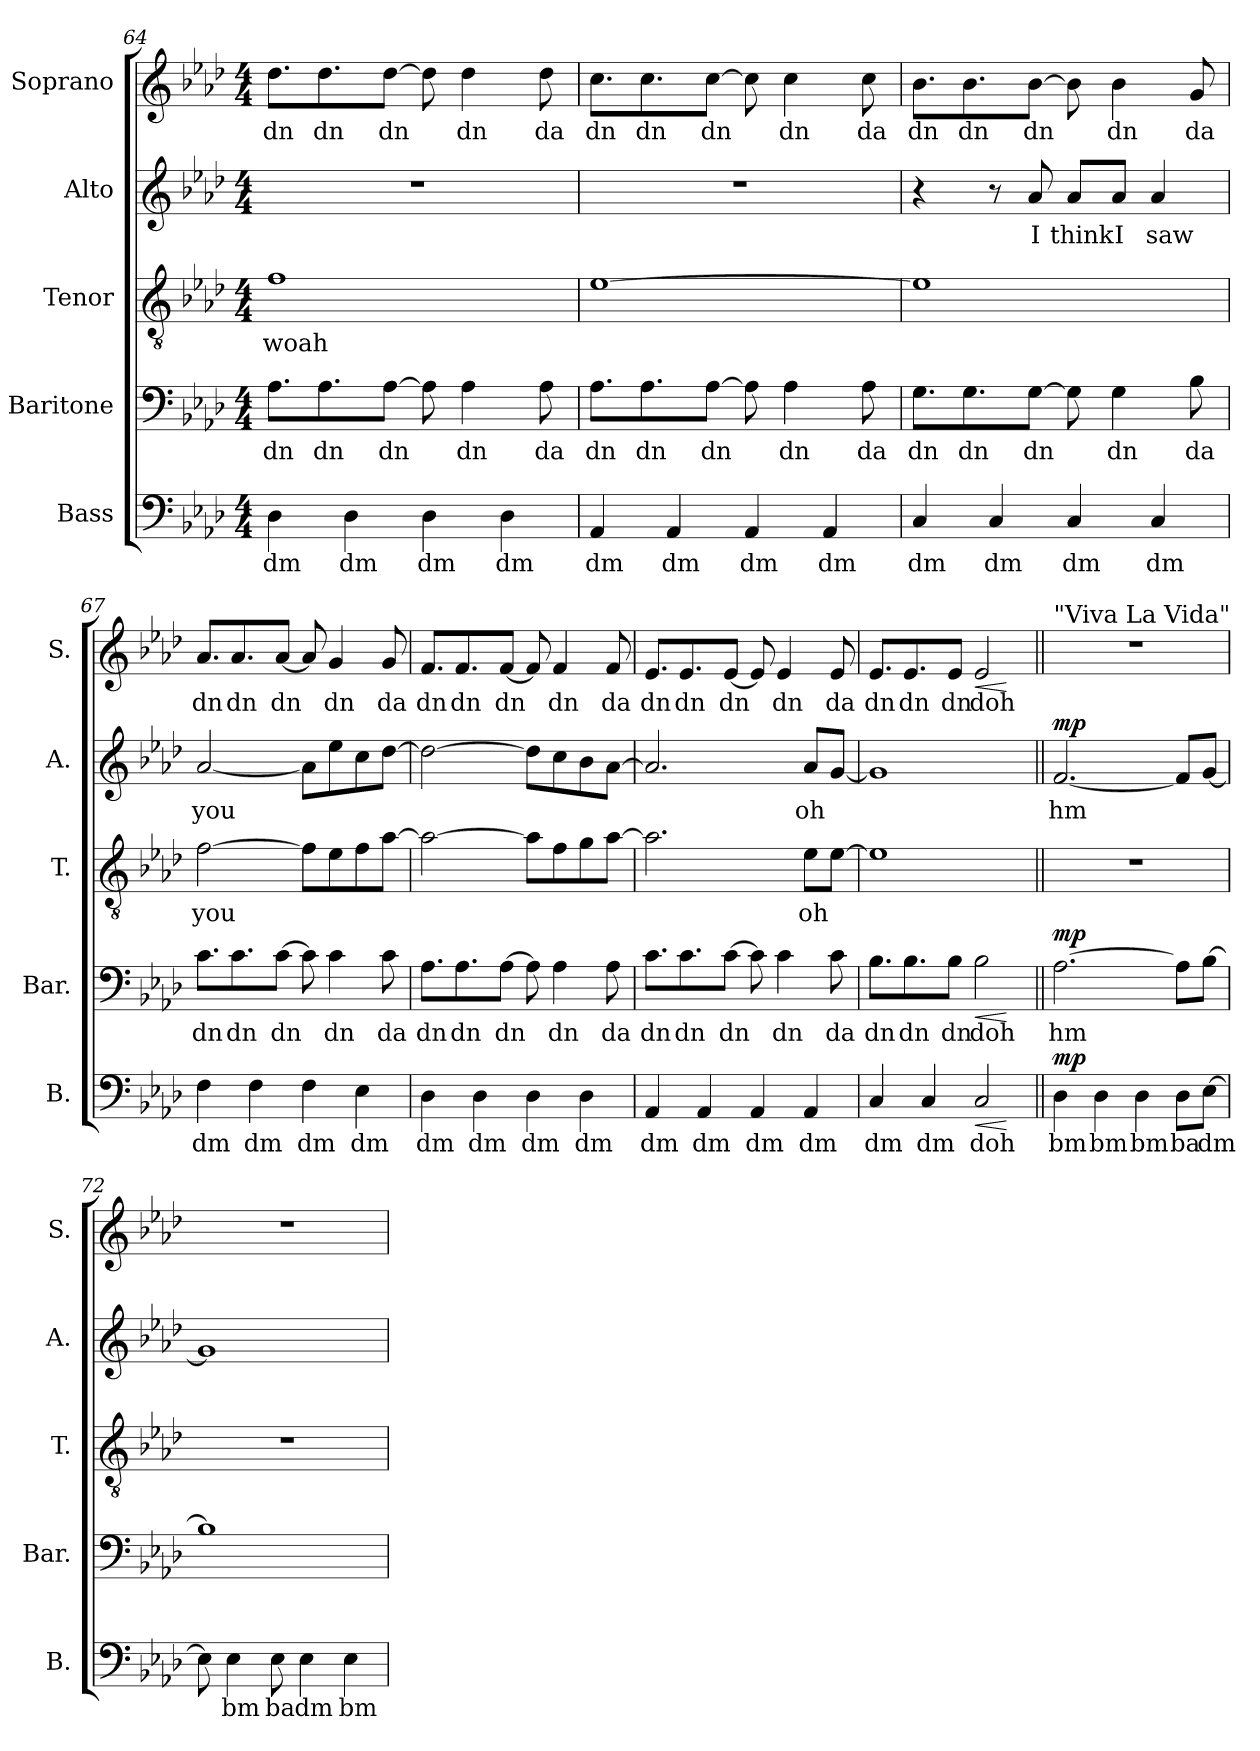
**kern	**text	**dynam	**kern	**text	**dynam	**kern	**text	**kern	**text	**dynam	**kern	**text	**dynam
*part5	*part5	*part5	*part4	*part4	*part4	*part3	*part3	*part2	*part2	*part2	*part1	*part1	*part1
*staff5	*staff5	*staff5	*staff4	*staff4	*staff4	*staff3	*staff3	*staff2	*staff2	*staff2	*staff1	*staff1	*staff1
*I"Bass	*	*	*I"Baritone	*	*	*I"Tenor	*	*I"Alto	*	*	*I"Soprano	*	*
*I'B.	*	*	*I'Bar.	*	*	*I'T.	*	*I'A.	*	*	*I'S.	*	*
*clefF4	*	*	*clefF4	*	*	*clefGv2	*	*clefG2	*	*	*clefG2	*	*
*k[b-e-a-d-]	*	*	*k[b-e-a-d-]	*	*	*k[b-e-a-d-]	*	*k[b-e-a-d-]	*	*	*k[b-e-a-d-]	*	*
*M4/4	*	*	*M4/4	*	*	*M4/4	*	*M4/4	*	*	*M4/4	*	*
=64	=64	=64	=64	=64	=64	=64	=64	=64	=64	=64	=64	=64	=64
!	!LO:LY:b	!	!	!LO:LY:b	!	!	!LO:LY:b	!	!	!	!	!LO:LY:b	!
4D-\	dm	.	8.A-\L	dn	.	1f	woah	1r	.	.	8.dd-\L	dn	.
!	!	!	!	!LO:LY:b	!	!	!	!	!	!	!	!LO:LY:b	!
.	.	.	8.A-\	dn	.	.	.	.	.	.	8.dd-\	dn	.
!	!LO:LY:b	!	!	!	!	!	!	!	!	!	!	!	!
4D-\	dm	.	.	.	.	.	.	.	.	.	.	.	.
!	!	!	!	!LO:LY:b	!	!	!	!	!	!	!	!LO:LY:b	!
.	.	.	[8A-\J	dn	.	.	.	.	.	.	[8dd-\J	dn	.
!	!LO:LY:b	!	!	!	!	!	!	!	!	!	!	!	!
4D-\	dm	.	8A-\]	.	.	.	.	.	.	.	8dd-\]	.	.
!	!	!	!	!LO:LY:b	!	!	!	!	!	!	!	!LO:LY:b	!
.	.	.	4A-\	dn	.	.	.	.	.	.	4dd-\	dn	.
!	!LO:LY:b	!	!	!	!	!	!	!	!	!	!	!	!
4D-\	dm	.	.	.	.	.	.	.	.	.	.	.	.
!	!	!	!	!LO:LY:b	!	!	!	!	!	!	!	!LO:LY:b	!
.	.	.	8A-\	da	.	.	.	.	.	.	8dd-\	da	.
=65	=65	=65	=65	=65	=65	=65	=65	=65	=65	=65	=65	=65	=65
!	!LO:LY:b	!	!	!LO:LY:b	!	!	!	!	!	!	!	!LO:LY:b	!
4AA-/	dm	.	8.A-\L	dn	.	[1e-	.	1r	.	.	8.cc\L	dn	.
!	!	!	!	!LO:LY:b	!	!	!	!	!	!	!	!LO:LY:b	!
.	.	.	8.A-\	dn	.	.	.	.	.	.	8.cc\	dn	.
!	!LO:LY:b	!	!	!	!	!	!	!	!	!	!	!	!
4AA-/	dm	.	.	.	.	.	.	.	.	.	.	.	.
!	!	!	!	!LO:LY:b	!	!	!	!	!	!	!	!LO:LY:b	!
.	.	.	[8A-\J	dn	.	.	.	.	.	.	[8cc\J	dn	.
!	!LO:LY:b	!	!	!	!	!	!	!	!	!	!	!	!
4AA-/	dm	.	8A-\]	.	.	.	.	.	.	.	8cc\]	.	.
!	!	!	!	!LO:LY:b	!	!	!	!	!	!	!	!LO:LY:b	!
.	.	.	4A-\	dn	.	.	.	.	.	.	4cc\	dn	.
!	!LO:LY:b	!	!	!	!	!	!	!	!	!	!	!	!
4AA-/	dm	.	.	.	.	.	.	.	.	.	.	.	.
!	!	!	!	!LO:LY:b	!	!	!	!	!	!	!	!LO:LY:b	!
.	.	.	8A-\	da	.	.	.	.	.	.	8cc\	da	.
=66	=66	=66	=66	=66	=66	=66	=66	=66	=66	=66	=66	=66	=66
!	!LO:LY:b	!	!	!LO:LY:b	!	!	!	!	!	!	!	!LO:LY:b	!
4C/	dm	.	8.G\L	dn	.	1e-]	.	4r	.	.	8.b-\L	dn	.
!	!	!	!	!LO:LY:b	!	!	!	!	!	!	!	!LO:LY:b	!
.	.	.	8.G\	dn	.	.	.	.	.	.	8.b-\	dn	.
!	!LO:LY:b	!	!	!	!	!	!	!	!	!	!	!	!
4C/	dm	.	.	.	.	.	.	8r	.	.	.	.	.
!	!	!	!	!LO:LY:b	!	!	!	!	!LO:LY:b	!	!	!LO:LY:b	!
.	.	.	[8G\J	dn	.	.	.	8a-/	I	.	[8b-\J	dn	.
!	!LO:LY:b	!	!	!	!	!	!	!	!LO:LY:b	!	!	!	!
4C/	dm	.	8G\]	.	.	.	.	8a-/L	think	.	8b-\]	.	.
!	!	!	!	!LO:LY:b	!	!	!	!	!LO:LY:b	!	!	!LO:LY:b	!
.	.	.	4G\	dn	.	.	.	8a-/J	I	.	4b-\	dn	.
!	!LO:LY:b	!	!	!	!	!	!	!	!LO:LY:b	!	!	!	!
4C/	dm	.	.	.	.	.	.	4a-/	saw	.	.	.	.
!	!	!	!	!LO:LY:b	!	!	!	!	!	!	!	!LO:LY:b	!
.	.	.	8B-\	da	.	.	.	.	.	.	8g/	da	.
=67	=67	=67	=67	=67	=67	=67	=67	=67	=67	=67	=67	=67	=67
!	!LO:LY:b	!	!	!LO:LY:b	!	!	!LO:LY:b	!	!LO:LY:b	!	!	!LO:LY:b	!
4F\	dm	.	8.c\L	dn	.	[2f\	you	[2a-/	you	.	8.a-/L	dn	.
!	!	!	!	!LO:LY:b	!	!	!	!	!	!	!	!LO:LY:b	!
.	.	.	8.c\	dn	.	.	.	.	.	.	8.a-/	dn	.
!	!LO:LY:b	!	!	!	!	!	!	!	!	!	!	!	!
4F\	dm	.	.	.	.	.	.	.	.	.	.	.	.
!	!	!	!	!LO:LY:b	!	!	!	!	!	!	!	!LO:LY:b	!
.	.	.	[8c\J	dn	.	.	.	.	.	.	[8a-/J	dn	.
!	!LO:LY:b	!	!	!	!	!	!	!	!	!	!	!	!
4F\	dm	.	8c\]	.	.	8f\L]	.	8a-\L]	.	.	8a-/]	.	.
!	!	!	!	!LO:LY:b	!	!	!	!	!	!	!	!LO:LY:b	!
.	.	.	4c\	dn	.	8e-\	.	8ee-\	.	.	4g/	dn	.
!	!LO:LY:b	!	!	!	!	!	!	!	!	!	!	!	!
4E-\	dm	.	.	.	.	8f\	.	8cc\	.	.	.	.	.
!	!	!	!	!LO:LY:b	!	!	!	!	!	!	!	!LO:LY:b	!
.	.	.	8c\	da	.	[8a-\J	.	[8dd-\J	.	.	8g/	da	.
=68	=68	=68	=68	=68	=68	=68	=68	=68	=68	=68	=68	=68	=68
!	!LO:LY:b	!	!	!LO:LY:b	!	!	!	!	!	!	!	!LO:LY:b	!
4D-\	dm	.	8.A-\L	dn	.	2a-\_	.	2dd-\_	.	.	8.f/L	dn	.
!	!	!	!	!LO:LY:b	!	!	!	!	!	!	!	!LO:LY:b	!
.	.	.	8.A-\	dn	.	.	.	.	.	.	8.f/	dn	.
!	!LO:LY:b	!	!	!	!	!	!	!	!	!	!	!	!
4D-\	dm	.	.	.	.	.	.	.	.	.	.	.	.
!	!	!	!	!LO:LY:b	!	!	!	!	!	!	!	!LO:LY:b	!
.	.	.	[8A-\J	dn	.	.	.	.	.	.	[8f/J	dn	.
!	!LO:LY:b	!	!	!	!	!	!	!	!	!	!	!	!
4D-\	dm	.	8A-\]	.	.	8a-\L]	.	8dd-\L]	.	.	8f/]	.	.
!	!	!	!	!LO:LY:b	!	!	!	!	!	!	!	!LO:LY:b	!
.	.	.	4A-\	dn	.	8f\	.	8cc\	.	.	4f/	dn	.
!	!LO:LY:b	!	!	!	!	!	!	!	!	!	!	!	!
4D-\	dm	.	.	.	.	8g\	.	8b-\	.	.	.	.	.
!	!	!	!	!LO:LY:b	!	!	!	!	!	!	!	!LO:LY:b	!
.	.	.	8A-\	da	.	[8a-\J	.	[8a-\J	.	.	8f/	da	.
=69	=69	=69	=69	=69	=69	=69	=69	=69	=69	=69	=69	=69	=69
!	!LO:LY:b	!	!	!LO:LY:b	!	!	!	!	!	!	!	!LO:LY:b	!
4AA-/	dm	.	8.c\L	dn	.	2.a-\]	.	2.a-/]	.	.	8.e-/L	dn	.
!	!	!	!	!LO:LY:b	!	!	!	!	!	!	!	!LO:LY:b	!
.	.	.	8.c\	dn	.	.	.	.	.	.	8.e-/	dn	.
!	!LO:LY:b	!	!	!	!	!	!	!	!	!	!	!	!
4AA-/	dm	.	.	.	.	.	.	.	.	.	.	.	.
!	!	!	!	!LO:LY:b	!	!	!	!	!	!	!	!LO:LY:b	!
.	.	.	[8c\J	dn	.	.	.	.	.	.	[8e-/J	dn	.
!	!LO:LY:b	!	!	!	!	!	!	!	!	!	!	!	!
4AA-/	dm	.	8c\]	.	.	.	.	.	.	.	8e-/]	.	.
!	!	!	!	!LO:LY:b	!	!	!	!	!	!	!	!LO:LY:b	!
.	.	.	4c\	dn	.	.	.	.	.	.	4e-/	dn	.
!	!LO:LY:b	!	!	!	!	!	!LO:LY:b	!	!LO:LY:b	!	!	!	!
4AA-/	dm	.	.	.	.	8e-\L	oh	8a-/L	oh	.	.	.	.
!	!	!	!	!LO:LY:b	!	!	!	!	!	!	!	!LO:LY:b	!
.	.	.	8c\	da	.	[8e-\J	.	[8g/J	.	.	8e-/	da	.
!!LO:LB:g=z
=70	=70	=70	=70	=70	=70	=70	=70	=70	=70	=70	=70	=70	=70
!	!LO:LY:b	!	!	!LO:LY:b	!	!	!	!	!	!	!	!LO:LY:b	!
4C/	dm	.	8.B-\L	dn	.	1e-]	.	1g]	.	.	8.e-/L	dn	.
!	!	!	!	!LO:LY:b	!	!	!	!	!	!	!	!LO:LY:b	!
.	.	.	8.B-\	dn	.	.	.	.	.	.	8.e-/	dn	.
!	!LO:LY:b	!	!	!	!	!	!	!	!	!	!	!	!
4C/	dm	.	.	.	.	.	.	.	.	.	.	.	.
!	!	!	!	!LO:LY:b	!	!	!	!	!	!	!	!LO:LY:b	!
.	.	.	8B-\J	dn	.	.	.	.	.	.	8e-/J	dn	.
!	!LO:LY:b	!LO:HP:b	!	!LO:LY:b	!LO:HP:b	!	!	!	!	!	!	!LO:LY:b	!LO:HP:b
2C/	doh	<	2B-\	doh	<	.	.	.	.	.	2e-/	doh	<
.	.	[	.	.	[	.	.	.	.	.	.	.	[
=71||	=71||	=71||	=71||	=71||	=71||	=71||	=71||	=71||	=71||	=71||	=71||	=71||	=71||
*	*	*	*	*	*	*	*	*	*	*	*MM138	*	*
!	!	!	!	!	!	!	!	!	!	!	!LO:TX:t="Viva La Vida"	!	!
!	!LO:LY:b	!LO:DY:a	!	!LO:LY:b	!LO:DY:a	!	!	!	!LO:LY:b	!LO:DY:a	!	!	!
4D-\	bm	mp	[2.A-\	hm	mp	1r	.	[2.f/	hm	mp	1r	.	.
!	!LO:LY:b	!	!	!	!	!	!	!	!	!	!	!	!
4D-\	bm	.	.	.	.	.	.	.	.	.	.	.	.
!	!LO:LY:b	!	!	!	!	!	!	!	!	!	!	!	!
4D-\	bm	.	.	.	.	.	.	.	.	.	.	.	.
!	!LO:LY:b	!	!	!	!	!	!	!	!	!	!	!	!
8D-\L	ba	.	8A-\L]	.	.	.	.	8f/L]	.	.	.	.	.
!	!LO:LY:b	!	!	!	!	!	!	!	!	!	!	!	!
[8E-\J	dm	.	[8B-\J	.	.	.	.	[8g/J	.	.	.	.	.
=72	=72	=72	=72	=72	=72	=72	=72	=72	=72	=72	=72	=72	=72
8E-\]	.	.	1B-]	.	.	1r	.	1g]	.	.	1r	.	.
!	!LO:LY:b	!	!	!	!	!	!	!	!	!	!	!	!
4E-\	bm	.	.	.	.	.	.	.	.	.	.	.	.
!	!LO:LY:b	!	!	!	!	!	!	!	!	!	!	!	!
8E-\	ba	.	.	.	.	.	.	.	.	.	.	.	.
!	!LO:LY:b	!	!	!	!	!	!	!	!	!	!	!	!
4E-\	dm	.	.	.	.	.	.	.	.	.	.	.	.
!	!LO:LY:b	!	!	!	!	!	!	!	!	!	!	!	!
4E-\	bm	.	.	.	.	.	.	.	.	.	.	.	.
=	=	=	=	=	=	=	=	=	=	=	=	=	=
*-	*-	*-	*-	*-	*-	*-	*-	*-	*-	*-	*-	*-	*-
